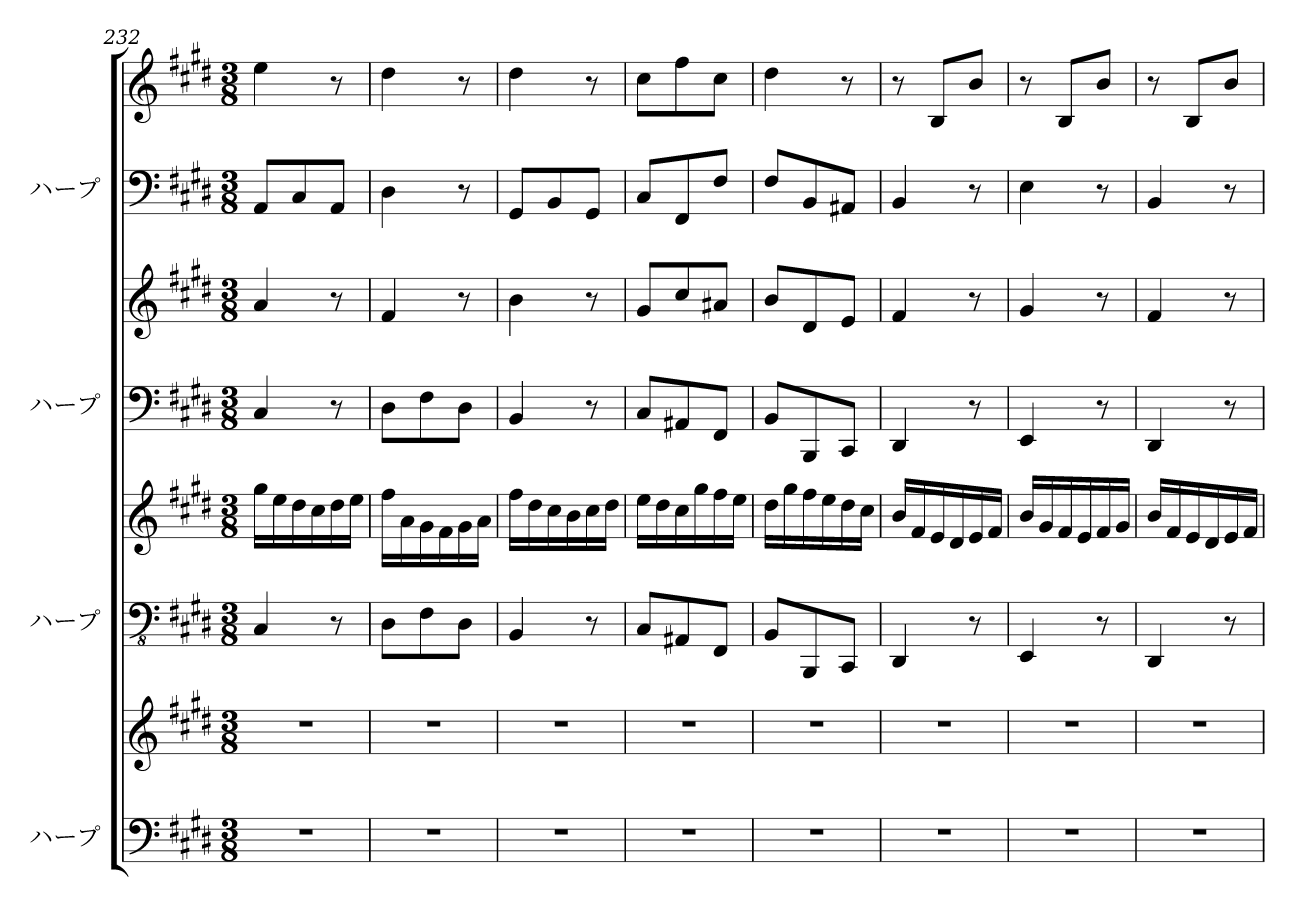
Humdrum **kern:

**kern	**kern	**kern	**kern	**kern	**kern	**kern	**kern
*part4	*part4	*part3	*part3	*part2	*part2	*part1	*part1
*staff8	*staff7	*staff6	*staff5	*staff4	*staff3	*staff2	*staff1
*I"ハープ	*	*I"ハープ	*	*I"ハープ	*	*I"ハープ	*
*clefF4	*clefG2	*clefFv4	*clefG2	*clefF4	*clefG2	*clefF4	*clefG2
*k[f#c#g#d#]	*k[f#c#g#d#]	*k[f#c#g#d#]	*k[f#c#g#d#]	*k[f#c#g#d#]	*k[f#c#g#d#]	*k[f#c#g#d#]	*k[f#c#g#d#]
*M3/8	*M3/8	*M3/8	*M3/8	*M3/8	*M3/8	*M3/8	*M3/8
=232	=232	=232	=232	=232	=232	=232	=232
4.r	4.r	4CC#/	16gg#\LL	4C#/	4a/	8AA/L	4ee\
.	.	.	16ee\	.	.	.	.
.	.	.	16dd#\	.	.	8C#/	.
.	.	.	16cc#\	.	.	.	.
.	.	8r	16dd#\	8r	8r	8AA/J	8r
.	.	.	16ee\JJ	.	.	.	.
=233	=233	=233	=233	=233	=233	=233	=233
4.r	4.r	8DD#\L	16ff#\LL	8D#\L	4f#/	4D#\	4dd#\
.	.	.	16a\	.	.	.	.
.	.	8FF#\	16g#\	8F#\	.	.	.
.	.	.	16f#\	.	.	.	.
.	.	8DD#\J	16g#\	8D#\J	8r	8r	8r
.	.	.	16a\JJ	.	.	.	.
=234	=234	=234	=234	=234	=234	=234	=234
4.r	4.r	4BBB/	16ff#\LL	4BB/	4b\	8GG#/L	4dd#\
.	.	.	16dd#\	.	.	.	.
.	.	.	16cc#\	.	.	8BB/	.
.	.	.	16b\	.	.	.	.
.	.	8r	16cc#\	8r	8r	8GG#/J	8r
.	.	.	16dd#\JJ	.	.	.	.
=235	=235	=235	=235	=235	=235	=235	=235
4.r	4.r	8CC#/L	16ee\LL	8C#/L	8g#/L	8C#/L	8cc#\L
.	.	.	16dd#\	.	.	.	.
.	.	8AAA#X/	16cc#\	8AA#X/	8cc#/	8FF#/	8ff#\
.	.	.	16gg#\	.	.	.	.
.	.	8FFF#/J	16ff#\	8FF#/J	8a#X/J	8F#/J	8cc#\J
.	.	.	16ee\JJ	.	.	.	.
!!LO:PB:g=z
=236	=236	=236	=236	=236	=236	=236	=236
4.r	4.r	8BBB/L	16dd#\LL	8BB/L	8b/L	8F#/L	4dd#\
.	.	.	16gg#\	.	.	.	.
.	.	8BBBB/	16ff#\	8BBB/	8d#/	8BB/	.
.	.	.	16ee\	.	.	.	.
.	.	8CCC#/J	16dd#\	8CC#/J	8e/J	8AA#X/J	8r
.	.	.	16cc#\JJ	.	.	.	.
=237	=237	=237	=237	=237	=237	=237	=237
4.r	4.r	4DDD#/	16b/LL	4DD#/	4f#/	4BB/	8r
.	.	.	16f#/	.	.	.	.
.	.	.	16e/	.	.	.	8B/L
.	.	.	16d#/	.	.	.	.
.	.	8r	16e/	8r	8r	8r	8b/J
.	.	.	16f#/JJ	.	.	.	.
=238	=238	=238	=238	=238	=238	=238	=238
4.r	4.r	4EEE/	16b/LL	4EE/	4g#/	4E\	8r
.	.	.	16g#/	.	.	.	.
.	.	.	16f#/	.	.	.	8B/L
.	.	.	16e/	.	.	.	.
.	.	8r	16f#/	8r	8r	8r	8b/J
.	.	.	16g#/JJ	.	.	.	.
=239	=239	=239	=239	=239	=239	=239	=239
4.r	4.r	4DDD#/	16b/LL	4DD#/	4f#/	4BB/	8r
.	.	.	16f#/	.	.	.	.
.	.	.	16e/	.	.	.	8B/L
.	.	.	16d#/	.	.	.	.
.	.	8r	16e/	8r	8r	8r	8b/J
.	.	.	16f#/JJ	.	.	.	.
=	=	=	=	=	=	=	=
*-	*-	*-	*-	*-	*-	*-	*-
